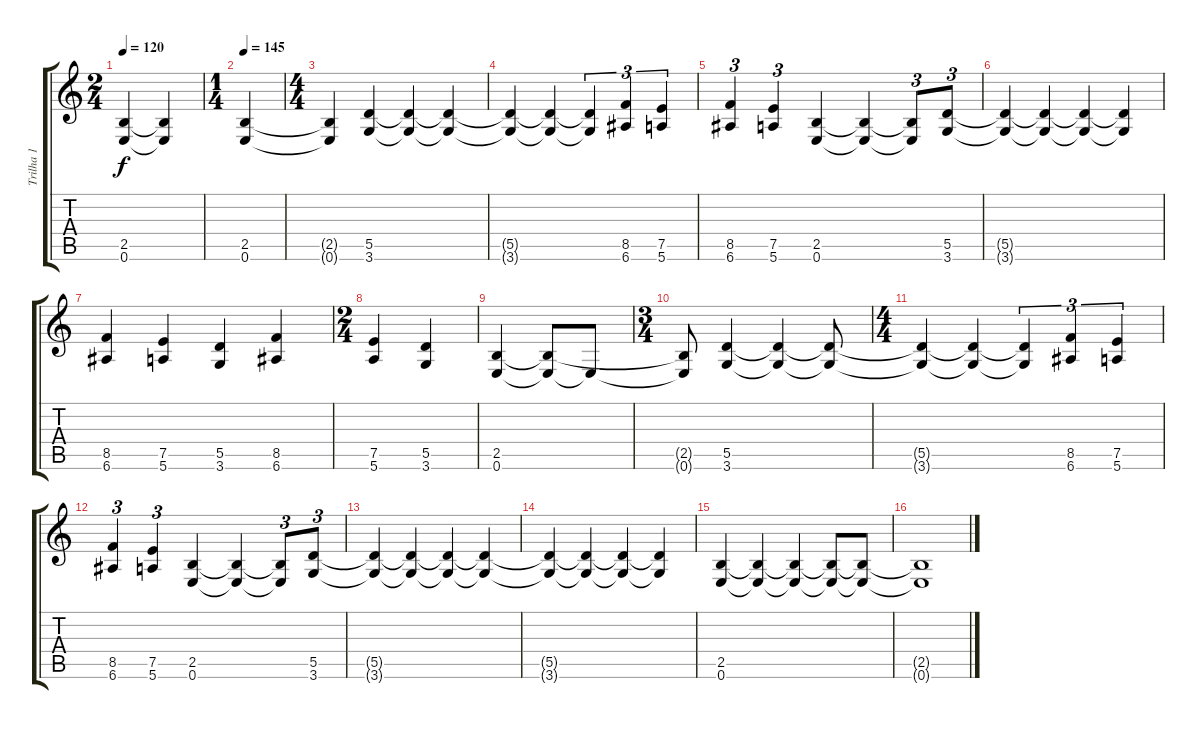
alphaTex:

\track ("Trilha 1" "Trilha 1") {instrument distortionguitar}
\staff {score tabs}
\tuning (E4 B3 G3 D3 A2 E2) {hide}
\ts (2 4)
\tempo 120
\clef g2
\ks c
(2.5 0.6).4{dy f} (2.5{t} 0.6{t}).4 |
\ts (1 4)
\tempo 145
(2.5 0.6).4 |
\ts (4 4)
(2.5{t} 0.6{t}).4 (5.5 3.6).4 (5.5{t} 3.6{t}).4 (5.5{t} 3.6{t}).4 |
(5.5{t} 3.6{t}).4 (5.5{t} 3.6{t}).4 (5.5{t} 3.6{t}).4{tu (3 2)} (8.5 6.6).4{tu (3 2)} (7.5 5.6).4{tu (3 2)} |
(8.5 6.6).4{tu (3 2)} (7.5 5.6).4{tu (3 2)} (2.5 0.6).4 (2.5{t} 0.6{t}).4 (2.5{t} 0.6{t}).8{tu (3 2)} (5.5 3.6).8{tu (3 2)} |
(5.5{t} 3.6{t}).4 (5.5{t} 3.6{t}).4 (5.5{t} 3.6{t}).4 (5.5{t} 3.6{t}).4 |
(8.5 6.6).4 (7.5 5.6).4 (5.5 3.6).4 (8.5 6.6).4 |
\ts (2 4)
(7.5 5.6).4 (5.5 3.6).4 |
(2.5 0.6).4 (2.5{t} 0.6{t}).8 0.6{t}.8 |
\ts (3 4)
(2.5{t} 0.6{t}).8 (5.5 3.6).4 (5.5{t} 3.6{t}).4 (5.5{t} 3.6{t}).8 |
\ts (4 4)
(5.5{t} 3.6{t}).4 (5.5{t} 3.6{t}).4 (5.5{t} 3.6{t}).4{tu (3 2)} (8.5 6.6).4{tu (3 2)} (7.5 5.6).4{tu (3 2)} |
(8.5 6.6).4{tu (3 2)} (7.5 5.6).4{tu (3 2)} (2.5 0.6).4 (2.5{t} 0.6{t}).4 (2.5{t} 0.6{t}).8{tu (3 2)} (5.5 3.6).8{tu (3 2)} |
(5.5{t} 3.6{t}).4 (5.5{t} 3.6{t}).4 (5.5{t} 3.6{t}).4 (5.5{t} 3.6{t}).4 |
(5.5{t} 3.6{t}).4 (5.5{t} 3.6{t}).4 (5.5{t} 3.6{t}).4 (5.5{t} 3.6{t}).4 |
(2.5 0.6).4 (2.5{t} 0.6{t}).4 (2.5{t} 0.6{t}).4 (2.5{t} 0.6{t}).8 (2.5{t} 0.6{t}).8 |
(2.5{t} 0.6{t}).1
